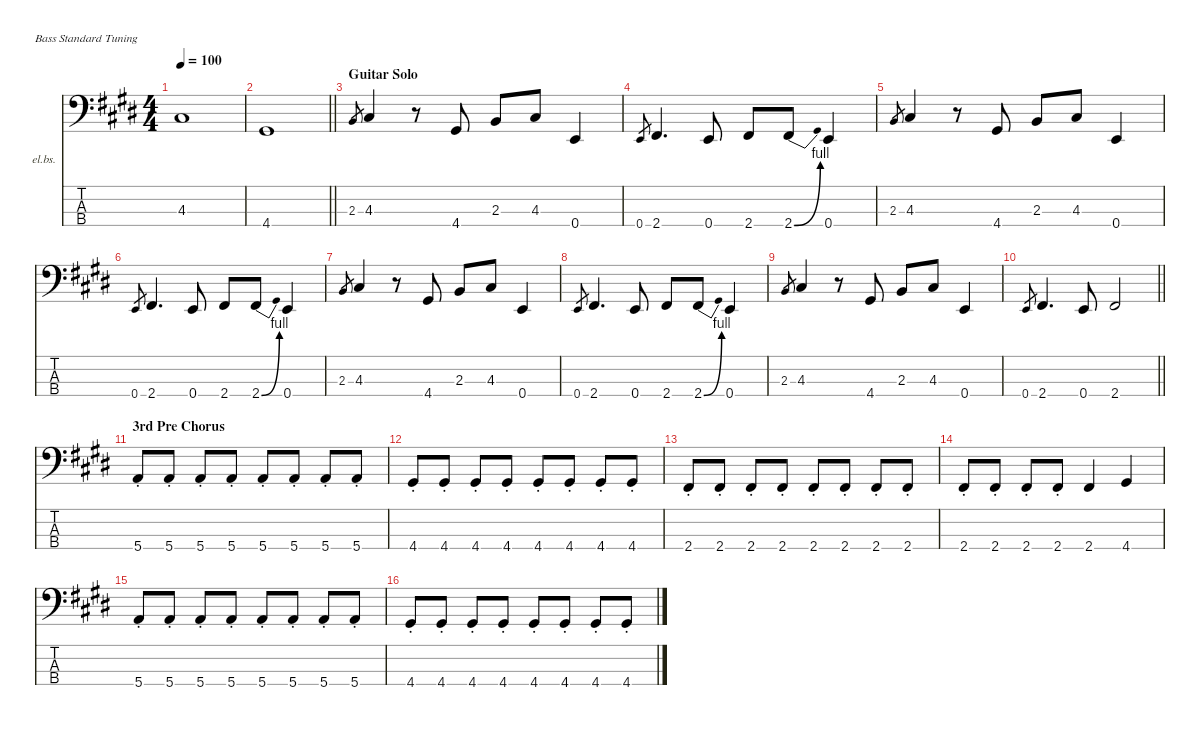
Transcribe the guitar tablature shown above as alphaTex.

\defaultSystemsLayout 4
\hideDynamics
\bracketExtendMode nobrackets
\firstSystemTrackNameOrientation horizontal
\otherSystemsTrackNameOrientation horizontal
\track ("Bass" "el.bs.") {instrument electricbassfinger}
\staff {score tabs}
\tuning (G2 D2 A1 E1)
\ts (4 4)
\tempo 100
\clef f4
\ks c#minor
4.3{t acc #}.1{dy f} |
\barLineRight lightlight
4.4{acc #}.1 |
\section ("" "Guitar Solo")
2.3{acc forcenatural}.8{gr dy mf} 4.3{acc #}.4{dy f} r.8 4.4{acc #}.8 2.3{acc forcenatural}.8 4.3{acc #}.8 0.4{acc forcenatural}.4 |
0.4{acc forcenatural}.8{gr dy mf} 2.4{acc #}.4{d dy f} 0.4{acc forcenatural}.8 2.4{acc #}.8 2.4{be (bend 0 0 30 4) acc #}.8 0.4{acc forcenatural}.4 |
2.3{acc forcenatural}.8{gr dy mf} 4.3{acc #}.4{dy f} r.8 4.4{acc #}.8 2.3{acc forcenatural}.8 4.3{acc #}.8 0.4{acc forcenatural}.4 |
0.4{acc forcenatural}.8{gr dy mf} 2.4{acc #}.4{d dy f} 0.4{acc forcenatural}.8 2.4{acc #}.8 2.4{be (bend 0 0 30 4) acc #}.8 0.4{acc forcenatural}.4 |
2.3{acc forcenatural}.8{gr dy mf} 4.3{acc #}.4{dy f} r.8 4.4{acc #}.8 2.3{acc forcenatural}.8 4.3{acc #}.8 0.4{acc forcenatural}.4 |
0.4{acc forcenatural}.8{gr dy mf} 2.4{acc #}.4{d dy f} 0.4{acc forcenatural}.8 2.4{acc #}.8 2.4{be (bend 0 0 30 4) acc #}.8 0.4{acc forcenatural}.4 |
2.3{acc forcenatural}.8{gr dy mf} 4.3{acc #}.4{dy f} r.8 4.4{acc #}.8 2.3{acc forcenatural}.8 4.3{acc #}.8 0.4{acc forcenatural}.4 |
\barLineRight lightlight
0.4{acc forcenatural}.8{gr dy mf} 2.4{acc #}.4{d dy f} 0.4{acc forcenatural}.8 2.4{acc #}.2 |
\section ("" "3rd Pre Chorus")
5.4{st acc forcenatural}.8 5.4{st acc forcenatural}.8 5.4{st acc forcenatural}.8 5.4{st acc forcenatural}.8 5.4{st acc forcenatural}.8 5.4{st acc forcenatural}.8 5.4{st acc forcenatural}.8 5.4{st acc forcenatural}.8 |
4.4{st acc #}.8 4.4{st acc #}.8 4.4{st acc #}.8 4.4{st acc #}.8 4.4{st acc #}.8 4.4{st acc #}.8 4.4{st acc #}.8 4.4{st acc #}.8 |
2.4{st acc #}.8 2.4{st acc #}.8 2.4{st acc #}.8 2.4{st acc #}.8 2.4{st acc #}.8 2.4{st acc #}.8 2.4{st acc #}.8 2.4{st acc #}.8 |
2.4{st acc #}.8 2.4{st acc #}.8 2.4{st acc #}.8 2.4{st acc #}.8 2.4{acc #}.4 4.4{acc #}.4 |
5.4{st acc forcenatural}.8 5.4{st acc forcenatural}.8 5.4{st acc forcenatural}.8 5.4{st acc forcenatural}.8 5.4{st acc forcenatural}.8 5.4{st acc forcenatural}.8 5.4{st acc forcenatural}.8 5.4{st acc forcenatural}.8 |
4.4{st acc #}.8 4.4{st acc #}.8 4.4{st acc #}.8 4.4{st acc #}.8 4.4{st acc #}.8 4.4{st acc #}.8 4.4{st acc #}.8 4.4{st acc #}.8
